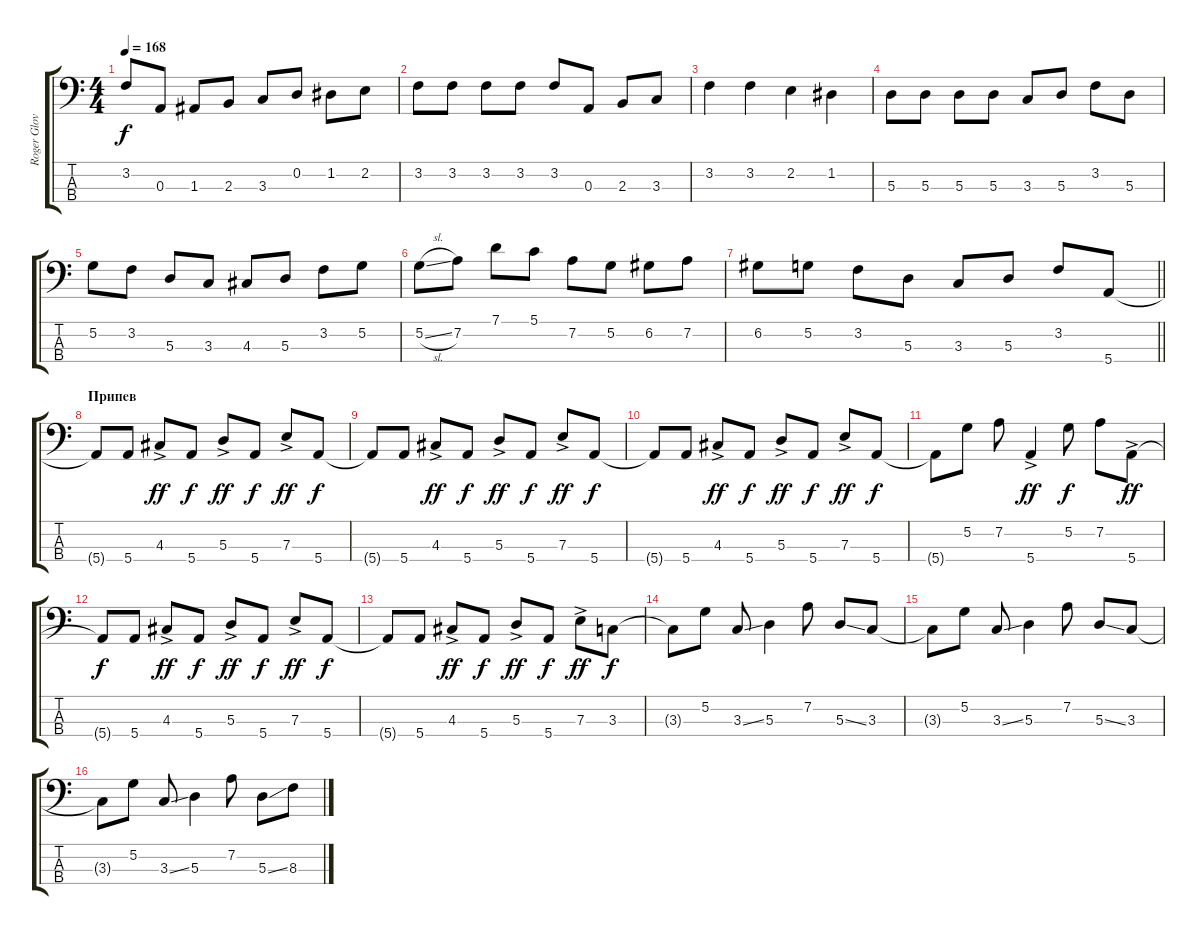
\track ("Roger Glover" "Roger Glov") {instrument electricbassfinger}
\staff {score tabs}
\tuning (G2 D2 A1 E1) {hide}
\ts (4 4)
\tempo 168
\clef f4
\ks c
3.2.8{dy f} 0.3.8 1.3.8 2.3.8 3.3.8 0.2.8 1.2.8 2.2.8 |
3.2.8 3.2.8 3.2.8 3.2.8 3.2.8 0.3.8 2.3.8 3.3.8 |
3.2.4 3.2.4 2.2.4 1.2.4 |
5.3.8 5.3.8 5.3.8 5.3.8 3.3.8 5.3.8 3.2.8 5.3.8 |
5.2.8 3.2.8 5.3.8 3.3.8 4.3.8 5.3.8 3.2.8 5.2.8 |
5.2{sl}.8 7.2.8 7.1.8 5.1.8 7.2.8 5.2.8 6.2.8 7.2.8 |
\barLineRight lightlight
6.2.8 5.2.8 3.2.8 5.3.8 3.3.8 5.3.8 3.2.8 5.4.8 |
\section ("" "Припев")
5.4{t}.8 5.4.8 4.3{ac}.8{dy ff} 5.4.8{dy f} 5.3{ac}.8{dy ff} 5.4.8{dy f} 7.3{ac}.8{dy ff} 5.4.8{dy f} |
5.4{t}.8 5.4.8 4.3{ac}.8{dy ff} 5.4.8{dy f} 5.3{ac}.8{dy ff} 5.4.8{dy f} 7.3{ac}.8{dy ff} 5.4.8{dy f} |
5.4{t}.8 5.4.8 4.3{ac}.8{dy ff} 5.4.8{dy f} 5.3{ac}.8{dy ff} 5.4.8{dy f} 7.3{ac}.8{dy ff} 5.4.8{dy f} |
5.4{t}.8 5.2.8 7.2.8 5.4{ac}.4{dy ff} 5.2.8{dy f} 7.2.8 5.4{ac}.8{dy ff} |
5.4{t}.8{dy f} 5.4.8 4.3{ac}.8{dy ff} 5.4.8{dy f} 5.3{ac}.8{dy ff} 5.4.8{dy f} 7.3{ac}.8{dy ff} 5.4.8{dy f} |
5.4{t}.8 5.4.8 4.3{ac}.8{dy ff} 5.4.8{dy f} 5.3{ac}.8{dy ff} 5.4.8{dy f} 7.3{ac}.8{dy ff} 3.3.8{dy f} |
3.3{t}.8 5.2.8 3.3{ss}.8 5.3.4 7.2.8 5.3{ss}.8 3.3.8 |
3.3{t}.8 5.2.8 3.3{ss}.8 5.3.4 7.2.8 5.3{ss}.8 3.3.8 |
3.3{t}.8 5.2.8 3.3{ss}.8 5.3.4 7.2.8 5.3{ss}.8 8.3{h}.8
